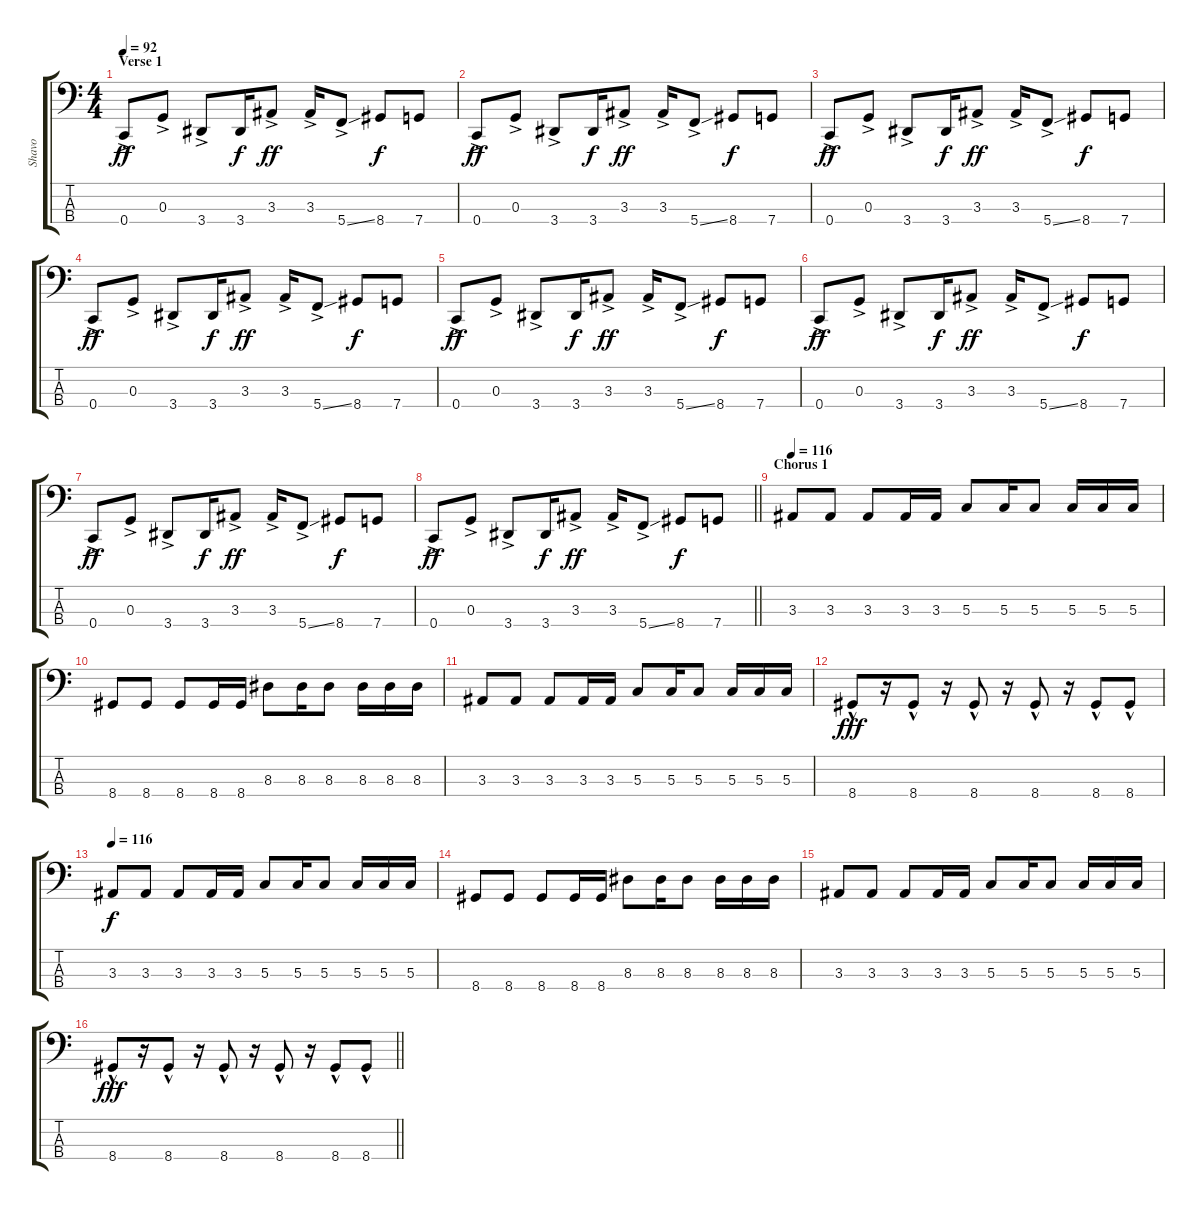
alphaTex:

\track ("Shavo" "Shavo") {instrument electricbasspick}
\staff {score tabs}
\tuning (F2 C2 G1 C1) {hide}
\ts (4 4)
\section ("" "Verse 1")
\tempo 92
\clef f4
\ks c
0.4{ac}.8{dy ff} 0.3{ac}.8 3.4{ac}.8 3.4.16{dy f} 3.3{ac}.8{dy ff} 3.3{ac}.16 5.4{ss ac}.8 8.4.8{dy f} 7.4.8 |
0.4{ac}.8{dy ff} 0.3{ac}.8 3.4{ac}.8 3.4.16{dy f} 3.3{ac}.8{dy ff} 3.3{ac}.16 5.4{ss ac}.8 8.4.8{dy f} 7.4.8 |
0.4{ac}.8{dy ff} 0.3{ac}.8 3.4{ac}.8 3.4.16{dy f} 3.3{ac}.8{dy ff} 3.3{ac}.16 5.4{ss ac}.8 8.4.8{dy f} 7.4.8 |
0.4{ac}.8{dy ff} 0.3{ac}.8 3.4{ac}.8 3.4.16{dy f} 3.3{ac}.8{dy ff} 3.3{ac}.16 5.4{ss ac}.8 8.4.8{dy f} 7.4.8 |
0.4{ac}.8{dy ff} 0.3{ac}.8 3.4{ac}.8 3.4.16{dy f} 3.3{ac}.8{dy ff} 3.3{ac}.16 5.4{ss ac}.8 8.4.8{dy f} 7.4.8 |
0.4{ac}.8{dy ff} 0.3{ac}.8 3.4{ac}.8 3.4.16{dy f} 3.3{ac}.8{dy ff} 3.3{ac}.16 5.4{ss ac}.8 8.4.8{dy f} 7.4.8 |
0.4{ac}.8{dy ff} 0.3{ac}.8 3.4{ac}.8 3.4.16{dy f} 3.3{ac}.8{dy ff} 3.3{ac}.16 5.4{ss ac}.8 8.4.8{dy f} 7.4.8 |
\barLineRight lightlight
0.4{ac}.8{dy ff} 0.3{ac}.8 3.4{ac}.8 3.4.16{dy f} 3.3{ac}.8{dy ff} 3.3{ac}.16 5.4{ss ac}.8 8.4.8{dy f} 7.4.8 |
\section ("" "Chorus 1")
\tempo 116
3.3.8 3.3.8 3.3.8 3.3.16 3.3.16 5.3.8 5.3.16 5.3.8 5.3.16 5.3.16 5.3.16 |
8.4.8 8.4.8 8.4.8 8.4.16 8.4.16 8.3.8 8.3.16 8.3.8 8.3.16 8.3.16 8.3.16 |
3.3.8 3.3.8 3.3.8 3.3.16 3.3.16 5.3.8 5.3.16 5.3.8 5.3.16 5.3.16 5.3.16 |
8.4{hac}.8{dy fff} r.16 8.4{hac}.8 r.16 8.4{hac}.8 r.16 8.4{hac}.8 r.16 8.4{hac}.8 8.4{hac}.8 |
\tempo 116
3.3.8{dy f} 3.3.8 3.3.8 3.3.16 3.3.16 5.3.8 5.3.16 5.3.8 5.3.16 5.3.16 5.3.16 |
8.4.8 8.4.8 8.4.8 8.4.16 8.4.16 8.3.8 8.3.16 8.3.8 8.3.16 8.3.16 8.3.16 |
3.3.8 3.3.8 3.3.8 3.3.16 3.3.16 5.3.8 5.3.16 5.3.8 5.3.16 5.3.16 5.3.16 |
\barLineRight lightlight
8.4{hac}.8{dy fff} r.16 8.4{hac}.8 r.16 8.4{hac}.8 r.16 8.4{hac}.8 r.16 8.4{hac}.8 8.4{hac}.8
